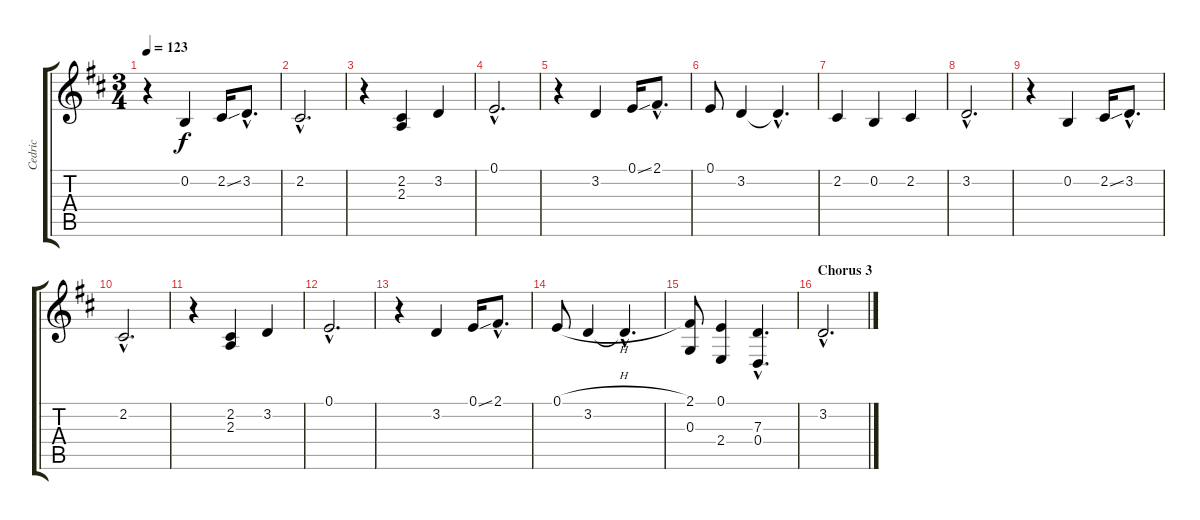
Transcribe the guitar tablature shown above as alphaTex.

\track ("Cedric" "Cedric") {instrument acousticgrandpiano}
\staff {score tabs}
\tuning (E4 B3 G3 D3 A2 E2) {hide}
\ts (3 4)
\tempo 123
\clef g2
\ks d
r.4{dy f} 0.2.4 2.2{ss}.16 3.2{hac}.8{d} |
2.2{hac}.2{d} |
r.4 (2.2 2.3).4 3.2.4 |
0.1{hac}.2{d} |
r.4 3.2.4 0.1{ss}.16 2.1{hac}.8{d} |
0.1.8 3.2.4 3.2{hac t}.4{d} |
2.2.4 0.2.4 2.2.4 |
\section ("" "")
3.2{hac}.2{d} |
r.4 0.2.4 2.2{ss}.16 3.2{hac}.8{d} |
2.2{hac}.2{d} |
r.4 (2.2 2.3).4 3.2.4 |
0.1{hac}.2{d} |
r.4 3.2.4 0.1{ss}.16 2.1{hac}.8{d} |
0.1{h}.8 3.2.4 3.2{hac t}.4{d} |
(2.1 0.3).8{volume 16 instrument lead5charang} (0.1 2.4).4 (7.3{hac} 0.4{hac}).4{d} |
\section ("" "Chorus 3")
3.2{hac}.2{d volume 16 instrument lead5charang}
